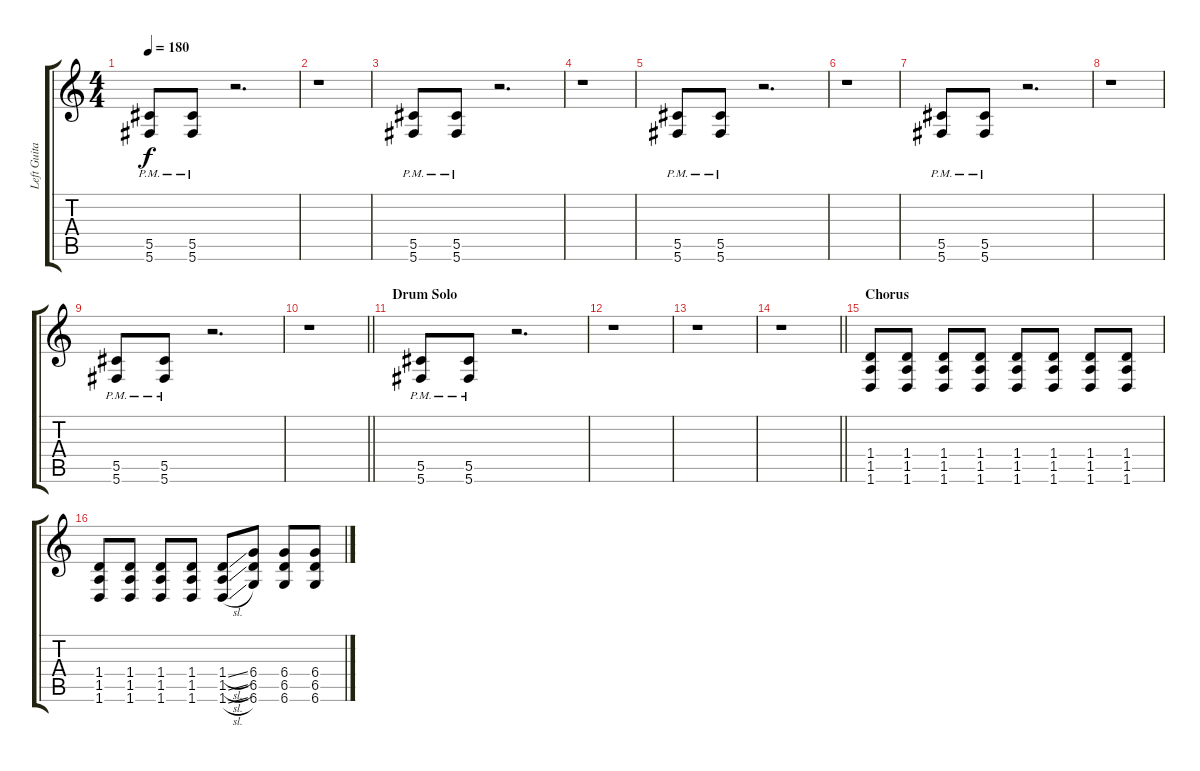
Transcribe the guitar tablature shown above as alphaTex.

\track ("Left Guitar" "Left Guita") {instrument overdrivenguitar}
\staff {score tabs}
\tuning (Eb4 Bb3 Gb3 Db3 Ab2 Db2) {hide}
\ts (4 4)
\tempo 180
\clef g2
\ks c
(5.5{pm} 5.6{pm}).8{dy f} (5.5{pm} 5.6{pm}).8 r.2{d} |
r.1 |
(5.5{pm} 5.6{pm}).8 (5.5{pm} 5.6{pm}).8 r.2{d} |
r.1 |
(5.5{pm} 5.6{pm}).8 (5.5{pm} 5.6{pm}).8 r.2{d} |
r.1 |
(5.5{pm} 5.6{pm}).8 (5.5{pm} 5.6{pm}).8 r.2{d} |
r.1 |
(5.5{pm} 5.6{pm}).8 (5.5{pm} 5.6{pm}).8 r.2{d} |
\barLineRight lightlight
r.1 |
\section ("" "Drum Solo")
(5.5{pm} 5.6{pm}).8 (5.5{pm} 5.6{pm}).8 r.2{d} |
r.1 |
r.1 |
\barLineRight lightlight
r.1 |
\section ("" "Chorus")
(1.4 1.5 1.6).8 (1.4 1.5 1.6).8 (1.4 1.5 1.6).8 (1.4 1.5 1.6).8 (1.4 1.5 1.6).8 (1.4 1.5 1.6).8 (1.4 1.5 1.6).8 (1.4 1.5 1.6).8 |
(1.4 1.5 1.6).8 (1.4 1.5 1.6).8 (1.4 1.5 1.6).8 (1.4 1.5 1.6).8 (1.4{sl} 1.5{sl} 1.6{sl}).8 (6.4 6.5 6.6).8 (6.4 6.5 6.6).8 (6.4 6.5 6.6).8
